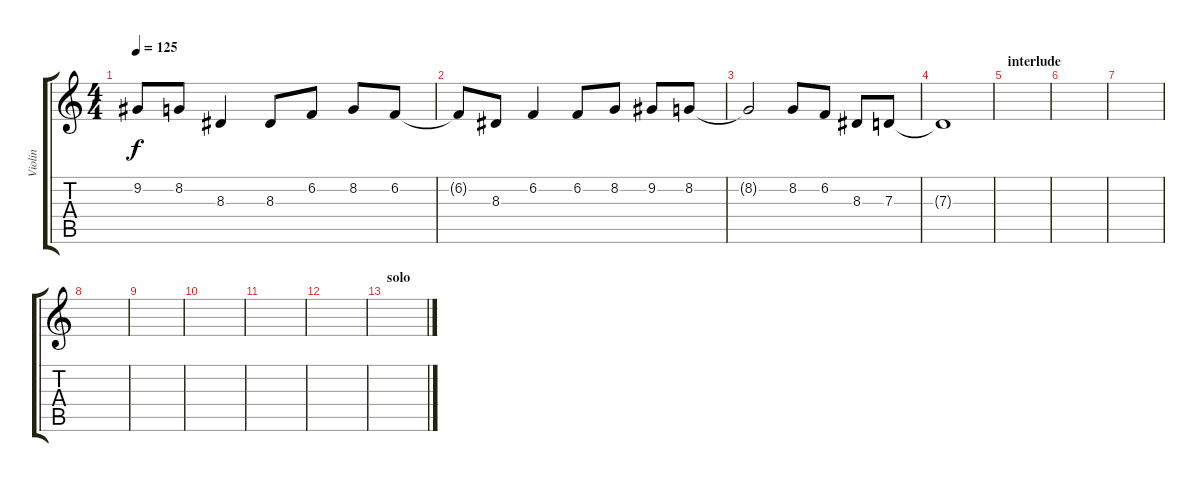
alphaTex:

\track ("Violin" "Violin") {instrument cello}
\staff {score tabs}
\tuning (E4 B3 G3 D3 A2 E2) {hide}
\ts (4 4)
\tempo 125
\clef g2
\ks c
9.2{t}.8{dy f} 8.2.8 8.3.4 8.3.8 6.2.8 8.2.8 6.2.8 |
6.2{t}.8 8.3.8 6.2.4 6.2.8 8.2.8 9.2.8 8.2.8 |
8.2{t}.2 8.2.8 6.2.8 8.3.8 7.3.8 |
7.3{t}.1 |
\section ("" "interlude")
|
|
|
|
|
|
|
|
\section ("" "solo")
